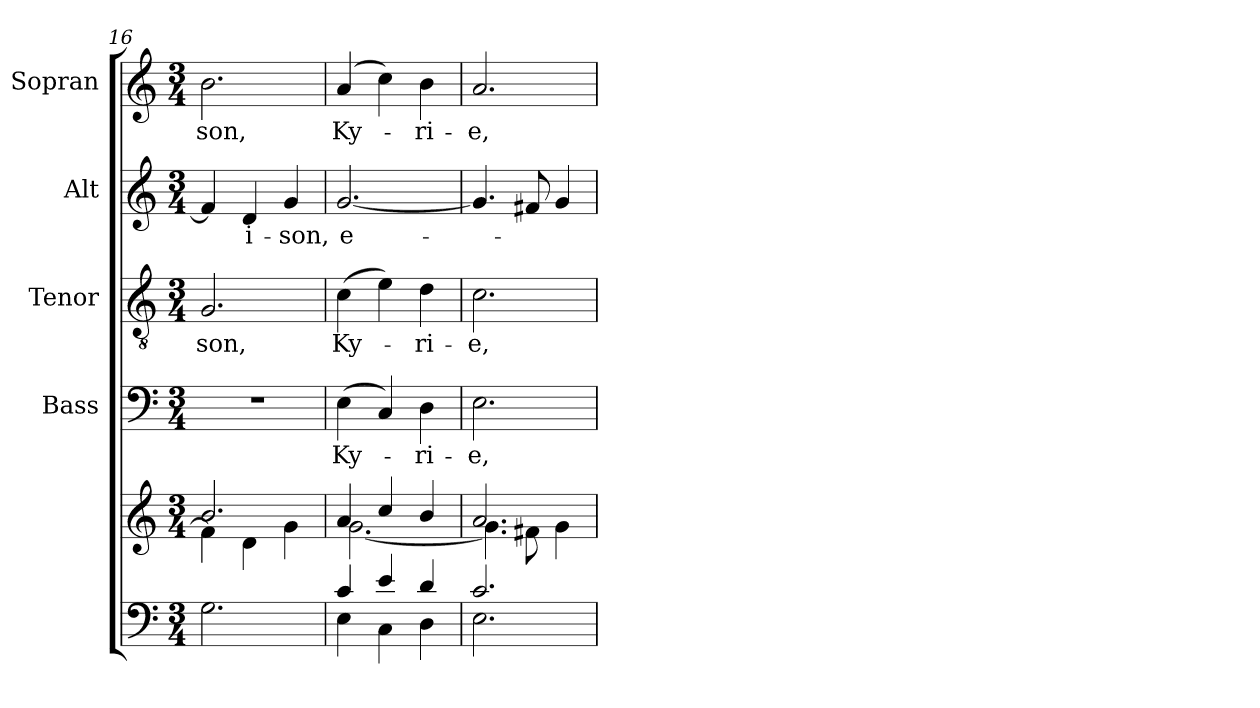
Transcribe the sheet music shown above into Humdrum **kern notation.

**kern	**kern	**kern	**text	**kern	**text	**kern	**text	**kern	**text
*part5	*part5	*part4	*part4	*part3	*part3	*part2	*part2	*part1	*part1
*staff6	*staff5	*staff4	*staff4	*staff3	*staff3	*staff2	*staff2	*staff1	*staff1
*	*	*I"Bass	*	*I"Tenor	*	*I"Alt	*	*I"Sopran	*
*	*	*I'B.	*	*I'T.	*	*I'A.	*	*I'S.	*
*clefF4	*clefG2	*clefF4	*	*clefGv2	*	*clefG2	*	*clefG2	*
*k[]	*k[]	*k[]	*	*k[]	*	*k[]	*	*k[]	*
*C:	*C:	*C:	*	*C:	*	*C:	*	*C:	*
*M3/4	*M3/4	*M3/4	*	*M3/4	*	*M3/4	*	*M3/4	*
=16	=16	=16	=16	=16	=16	=16	=16	=16	=16
*	*^	*	*	*	*	*	*	*	*
!	!	!	!	!	!	!LO:LY:b	!	!	!	!LO:LY:b
2.G\	2.b/	4f#\]	2.r	.	2.G/	-son,	4f#/]	.	2.b\	-son,
!	!	!	!	!	!	!	!	!LO:LY:b	!	!
.	.	4d\	.	.	.	.	4d/	-i-	.	.
!	!	!	!	!	!	!	!	!LO:LY:b	!	!
.	.	4g\	.	.	.	.	4g/	-son,	.	.
=17	=17	=17	=17	=17	=17	=17	=17	=17	=17	=17
*^	*	*	*	*	*	*	*	*	*	*
!	!	!	!	!	!LO:LY:b	!	!LO:LY:b	!	!LO:LY:b	!	!LO:LY:b
4c/	4E\	4a/	[<2.g\	(>4E\	Ky-	(>4c\	Ky-	[2.g/	e-	(4a/	Ky-
4e/	4C\	4cc/	.	4C/)	.	4e\)	.	.	.	4cc\)	.
!	!	!	!	!	!LO:LY:b	!	!LO:LY:b	!	!	!	!LO:LY:b
4d/	4D\	4b/	.	4D\	-ri-	4d\	-ri-	.	.	4b\	-ri-
=18	=18	=18	=18	=18	=18	=18	=18	=18	=18	=18	=18
!	!	!	!	!	!LO:LY:b	!	!LO:LY:b	!	!	!	!LO:LY:b
2.c/	2.E\	2.a/	4.g\]	2.E\	-e,	2.c\	-e,	4.g/]	.	2.a/	-e,
.	.	.	8f#X\	.	.	.	.	8f#X/	.	.	.
.	.	.	4g\	.	.	.	.	4g/	.	.	.
*v	*v	*	*	*	*	*	*	*	*	*	*
*	*v	*v	*	*	*	*	*	*	*	*
=	=	=	=	=	=	=	=	=	=
*-	*-	*-	*-	*-	*-	*-	*-	*-	*-
